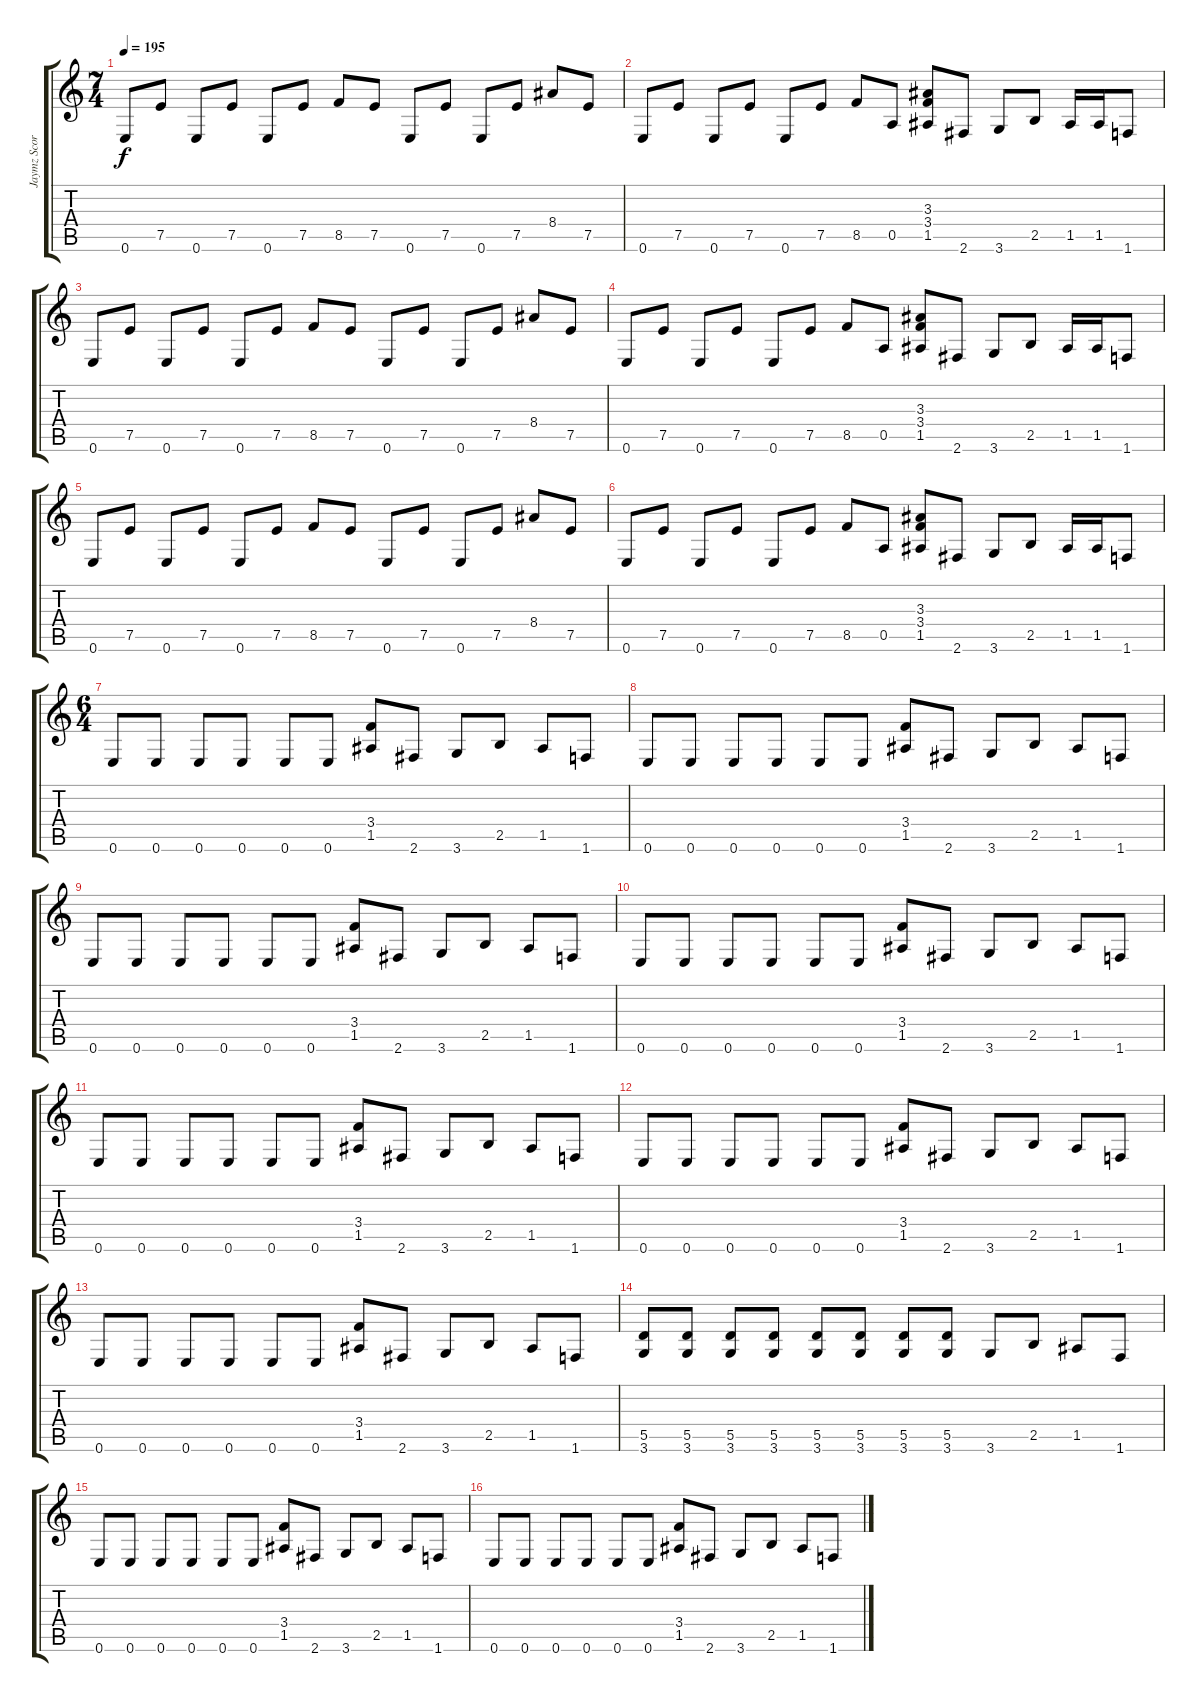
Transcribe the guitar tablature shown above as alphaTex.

\track ("Jaymz Scorpion" "Jaymz Scor") {instrument distortionguitar}
\staff {score tabs}
\tuning (E4 B3 G3 D3 A2 E2) {hide}
\ts (7 4)
\tempo 195
\clef g2
\ks c
0.6.8{dy f} 7.5.8 0.6.8 7.5.8 0.6.8 7.5.8 8.5.8 7.5.8 0.6.8 7.5.8 0.6.8 7.5.8 8.4.8 7.5.8 |
0.6.8 7.5.8 0.6.8 7.5.8 0.6.8 7.5.8 8.5.8 0.5.8 (3.3 3.4 1.5).8 2.6.8 3.6.8 2.5.8 1.5.16 1.5.16 1.6.8 |
0.6.8 7.5.8 0.6.8 7.5.8 0.6.8 7.5.8 8.5.8 7.5.8 0.6.8 7.5.8 0.6.8 7.5.8 8.4.8 7.5.8 |
0.6.8 7.5.8 0.6.8 7.5.8 0.6.8 7.5.8 8.5.8 0.5.8 (3.3 3.4 1.5).8 2.6.8 3.6.8 2.5.8 1.5.16 1.5.16 1.6.8 |
0.6.8 7.5.8 0.6.8 7.5.8 0.6.8 7.5.8 8.5.8 7.5.8 0.6.8 7.5.8 0.6.8 7.5.8 8.4.8 7.5.8 |
0.6.8 7.5.8 0.6.8 7.5.8 0.6.8 7.5.8 8.5.8 0.5.8 (3.3 3.4 1.5).8 2.6.8 3.6.8 2.5.8 1.5.16 1.5.16 1.6.8 |
\ts (6 4)
0.6.8 0.6.8 0.6.8 0.6.8 0.6.8 0.6.8 (3.4 1.5).8 2.6.8 3.6.8 2.5.8 1.5.8 1.6.8 |
0.6.8 0.6.8 0.6.8 0.6.8 0.6.8 0.6.8 (3.4 1.5).8 2.6.8 3.6.8 2.5.8 1.5.8 1.6.8 |
0.6.8 0.6.8 0.6.8 0.6.8 0.6.8 0.6.8 (3.4 1.5).8 2.6.8 3.6.8 2.5.8 1.5.8 1.6.8 |
0.6.8 0.6.8 0.6.8 0.6.8 0.6.8 0.6.8 (3.4 1.5).8 2.6.8 3.6.8 2.5.8 1.5.8 1.6.8 |
0.6.8 0.6.8 0.6.8 0.6.8 0.6.8 0.6.8 (3.4 1.5).8 2.6.8 3.6.8 2.5.8 1.5.8 1.6.8 |
0.6.8 0.6.8 0.6.8 0.6.8 0.6.8 0.6.8 (3.4 1.5).8 2.6.8 3.6.8 2.5.8 1.5.8 1.6.8 |
0.6.8 0.6.8 0.6.8 0.6.8 0.6.8 0.6.8 (3.4 1.5).8 2.6.8 3.6.8 2.5.8 1.5.8 1.6.8 |
(5.5 3.6).8 (5.5 3.6).8 (5.5 3.6).8 (5.5 3.6).8 (5.5 3.6).8 (5.5 3.6).8 (5.5 3.6).8 (5.5 3.6).8 3.6.8 2.5.8 1.5.8 1.6.8 |
0.6.8 0.6.8 0.6.8 0.6.8 0.6.8 0.6.8 (3.4 1.5).8 2.6.8 3.6.8 2.5.8 1.5.8 1.6.8 |
0.6.8 0.6.8 0.6.8 0.6.8 0.6.8 0.6.8 (3.4 1.5).8 2.6.8 3.6.8 2.5.8 1.5.8 1.6.8
